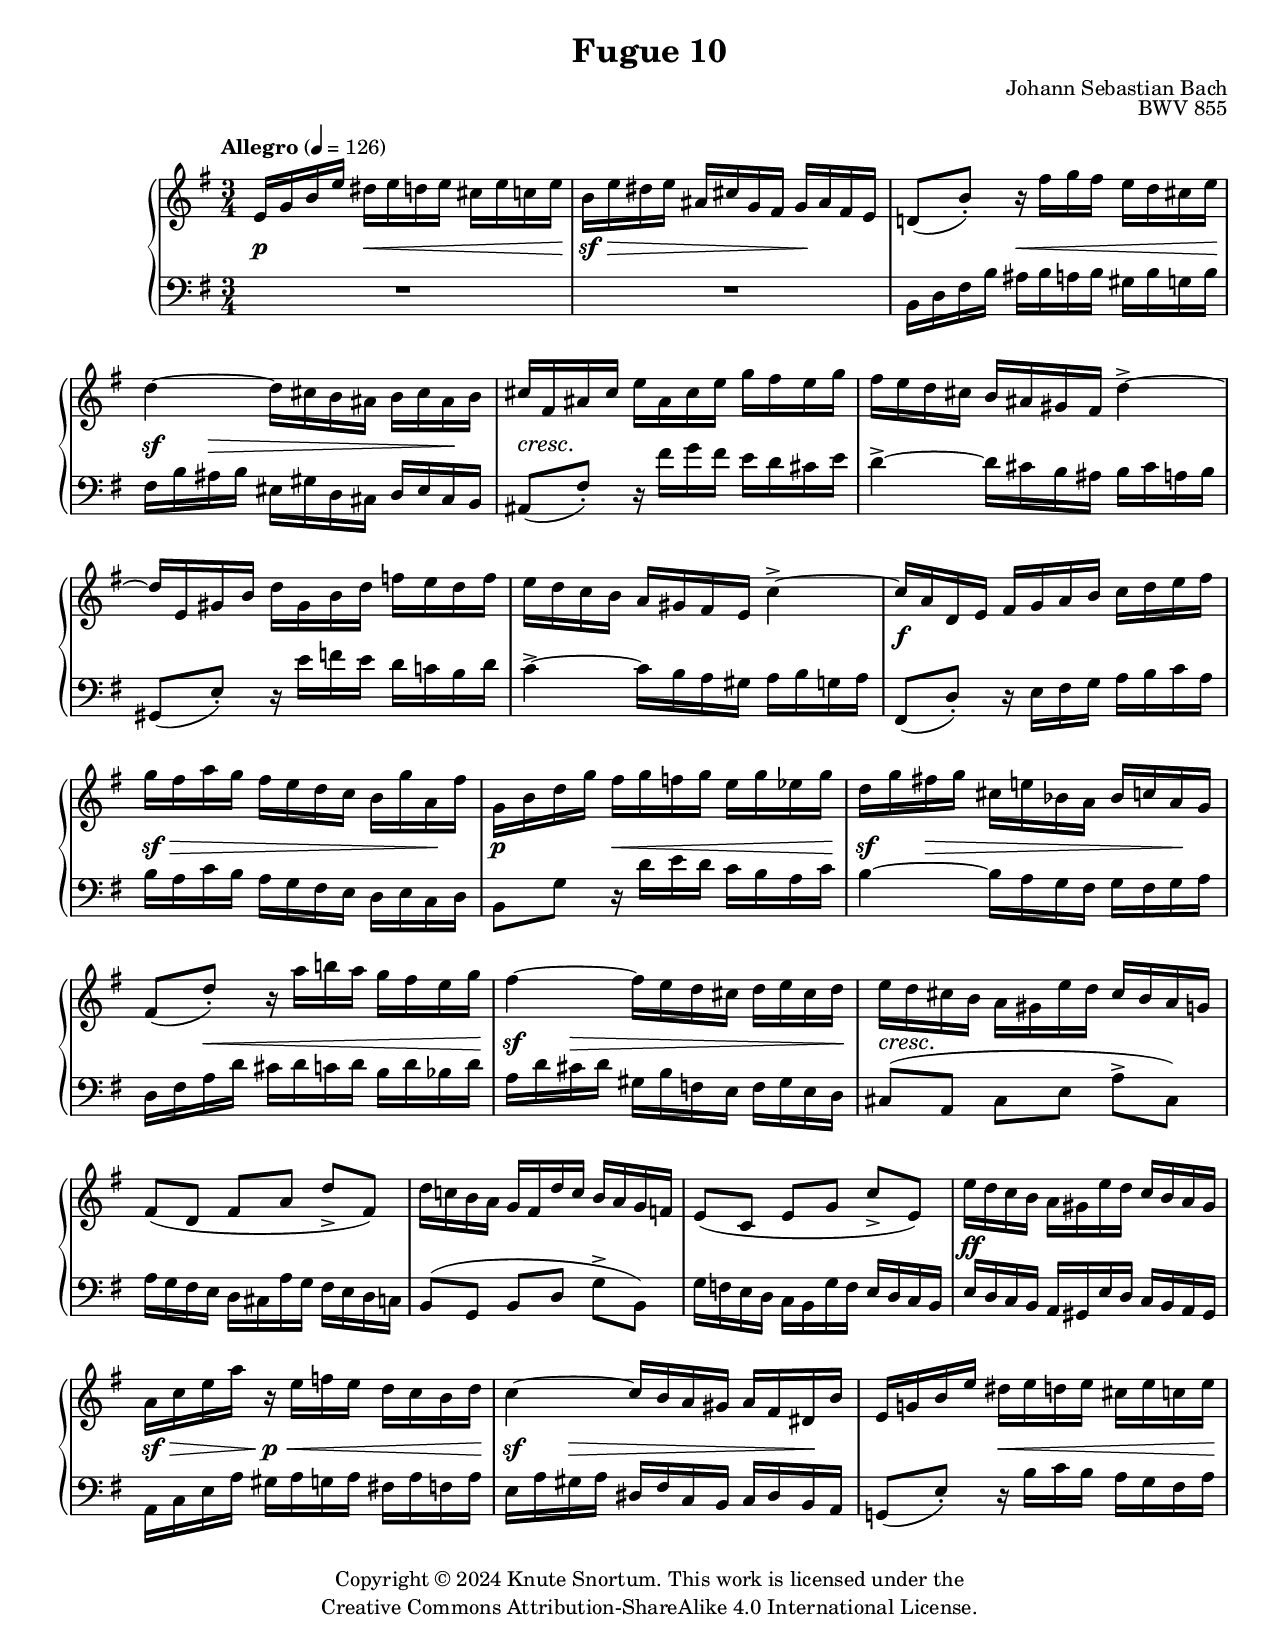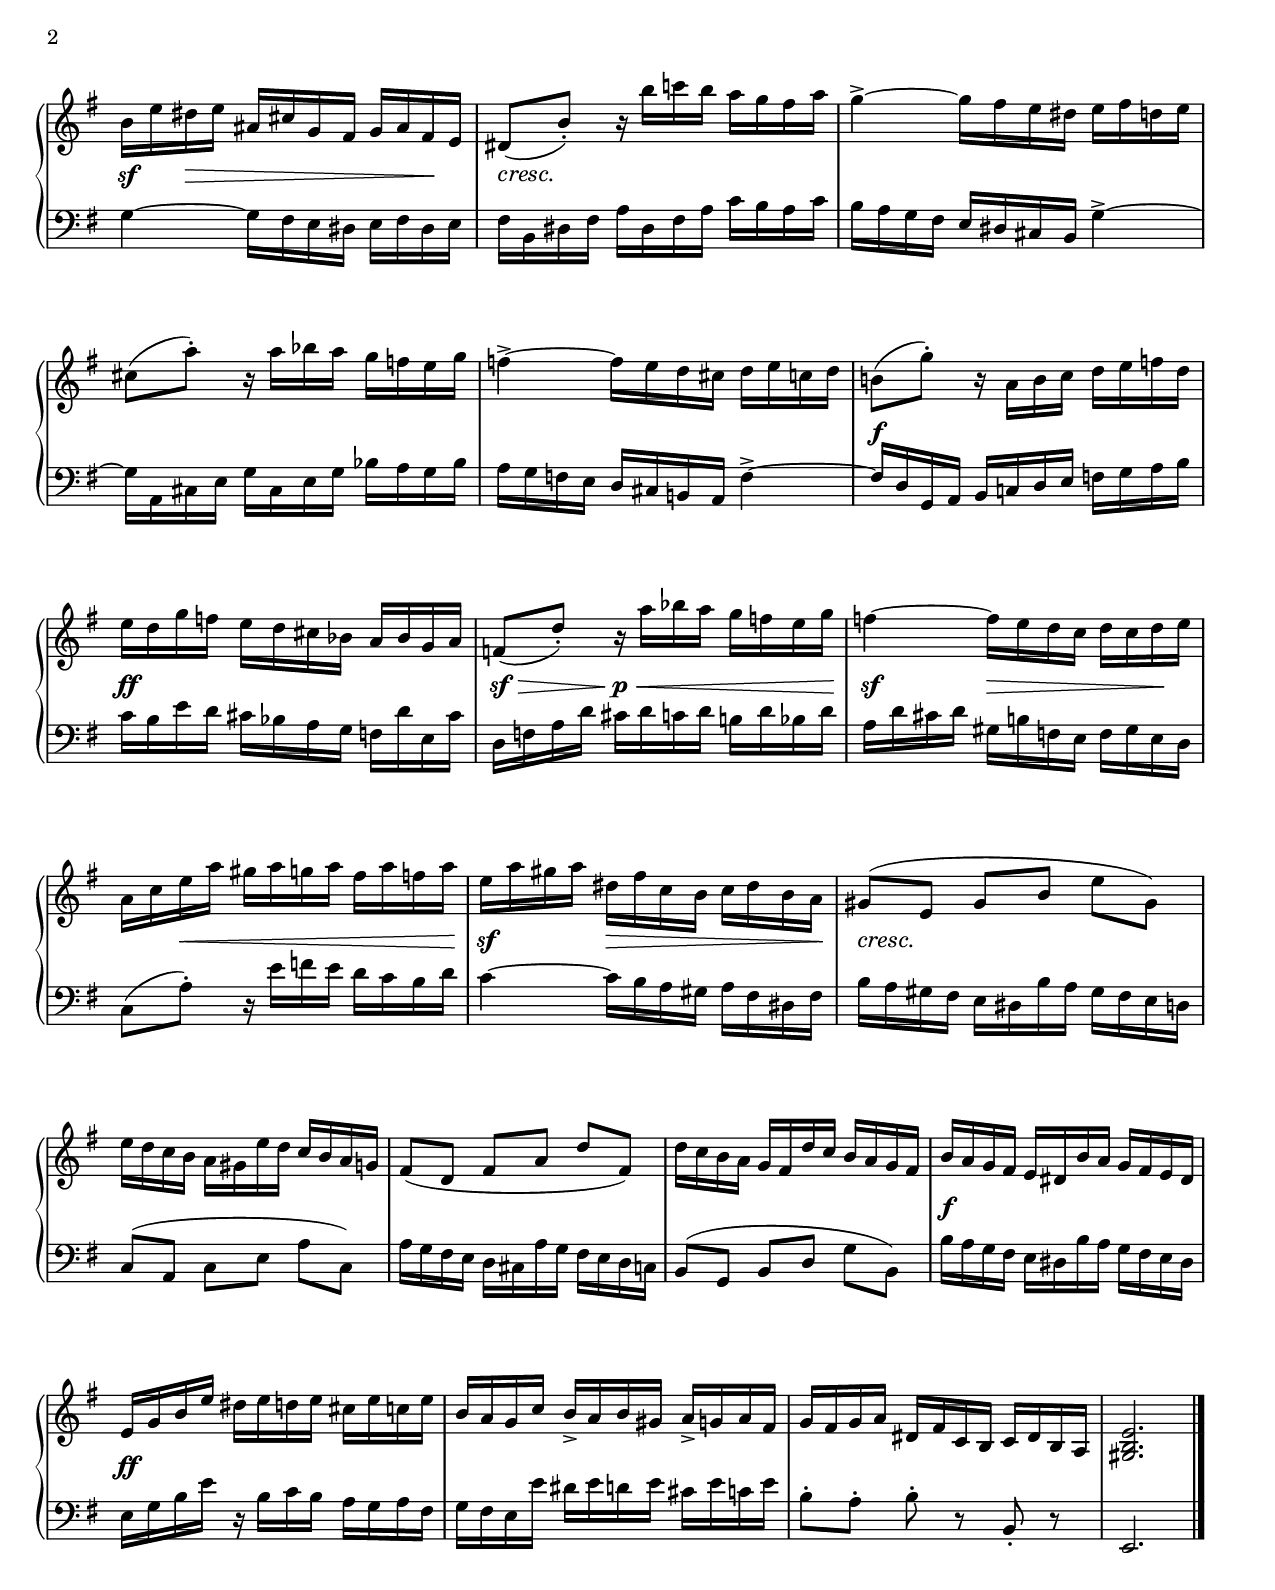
\version "2.24.0"

\include "includes/header-paper.ily"
%...+....1....+....2....+....3....+....4....+....5....+....6....+....7....+....

\version "2.24.0"
\language "english"

\include "global-variables.ily"

%%% Music %%%

global = {
  \time 3/4
  \key e \minor
}

rightHand = \relative {
  \global
  \beamQuarterNotes.34
  e'16 g b e  ds e d e  cs e c e |
  b16 e ds e  as, cs g fs  g as fs e |
  d!8( b'-.) r16 fs' g fs  e d cs e |
  d4~ d16 cs b as  b cs as b |
  cs16 fs, as cs  e as, cs e  g fs e g |
  fs16 e d cs  b as gs fs  d'4->~ |
  d16 e, gs b  d gs, b d  f e d f |
  e16 d c b  a gs fs e  c'4->~ |
  
  \barNumberCheck 9
  c16 a d, e  fs g a b  c d e fs |
  g16 fs a g  fs e d c  b g' a, fs' |
  g,16 b d g  fs g f g  e g ef g |
  d16 g fs! g  cs, e! bf a  bf c a g |
  fs8( d'-.) r16 a' b! a  g fs e g |
  fs4~ fs16 e d cs  d e cs d |
  e16 d cs b  a gs e' d  cs b a g |
  fs8( d fs a d-> fs,) |
  
  \barNumberCheck 17
  d'16 c! b a  g fs d' c  b a g f |
  e8( c e g c-> e,) |
  e'16 d c b  a gs e' d  c b a gs |
  a16 c e a  r e f e  d c b d |
  c4~ c16 b a gs  a fs ds b' |
  e,16 g! b e  ds e d e  cs e c e |
  b16 e ds e  as, cs g fs  g as fs e |
  ds8( b'-.) r16 b' c! b  a g fs a |
  
  \barNumberCheck 25
  g4->~ g16 fs e ds  e fs d e |
  cs8( a'-.) r16 a bf a  g f e g |
  f4->~ f16 e d cs  d e c d |
  b!8( g'-.) r16 a, b c  d e f d |
  e16 d g f  e d cs bf  a bf g a |
  f8( d'-.) r16 a' bf a  g f e g |
  f4~ f16 e d c  d c d e |
  a,16 c e a  gs a g a  fs a f a |
  
  \barNumberCheck 33
  e16 a gs a  ds, fs c b  c ds b a |
  gs8( e gs b e gs,) |
  e'16 d c b  a gs e' d  c b a g |
  fs8( d fs a d fs,) |
  d'16 c b a  g fs d' c  b a g fs |
  b16 a g fs  e ds b' a  g fs e ds |
  e16 g b e  ds e d e  cs e c e |
  b16 a g c  b-> a b gs  a-> g a fs |
  
  \barNumberCheck 41
  g16 fs g a  ds, fs c b  c ds b a |
  % gs in SrcB
  <gs b e>2. |
  \bar "|."
}

leftHand = \relative {
  \global
  \clef bass
  \beamQuarterNotes.34
  R2. * 2 |
  b,16 d fs b  as b a b  gs b g b |
  fs16 b as b  es, gs d cs  d es cs b |
  as8( fs'-.) r16 fs' g fs  e d cs e |
  d4->~ d16 cs b as  b cs a b |
  gs,8( e'-.) r16 e' f e  d c! b d |
  c4->~ c16 b a gs  a b g a |
  
  \barNumberCheck 9
  fs,8( d'-.) r16 e fs g  a b c a |
  b16 a c b  a g fs e  d e c d |
  b8 g' r16 d' e d  c b a c |
  b4~ b16 a g fs  g fs g a |
  d,16 fs a d  cs d c d  b d bf d |
  a16 d cs d  gs, b f e  f gs e d |
  cs8( a cs e a-> cs,) |
  a'16 g fs e  d cs a' g  fs e d c |
  
  \barNumberCheck 17
  b8( g b d g-> b,) |
  g'16 f e d  c b g' f  e d c b |
  e16 d c b  a gs e' d  c b a gs |
  a16 c e a  gs a g a  fs! a f a |
  e16 a gs a  ds, fs c b  c ds b a |
  g!8( e'-.) r16 b' c b  a g fs a |
  g4~ g16 fs e ds e  fs ds e |
  fs16 b, ds fs  a ds, fs a  c b a c |
  
  \barNumberCheck 25
  b16 a g fs  e ds cs b  g'4->~ |
  g16 a, cs e  g cs, e g  bf a g bf |
  a16 g f e  d cs b! a  f'4->~ |
  f16 d g, a  b c! d e  f g a b |
  c16 b e d  cs bf a g  f d' e, cs' |
  d,16 f a d  cs d c d  b! d bf d |
  a16 d cs d  gs, b! f e  f gs e d |
  c8( a'-.) r16 e' f e  d c b d |
  
  \barNumberCheck 33
  c4~ c16 b a gs  a fs ds fs |
  b16 a gs fs  e ds b' a  gs fs e d |
  c8( a c e a c,) |
  a'16 g fs e  d cs a' g fs e d c |
  b8( g b d g b,) |
  b'16 a g fs  e ds b' a  g fs e ds |
  e16 g b e  r b c b  a g a fs |
  g16 fs e e'  ds e d e  cs e c e |
  
  \barNumberCheck 41
  b8-. a-. b-. r b,-. r |
  e,2. |
}

dynamics = {
  \override DynamicTextSpanner.style = #'none
  s4\p s\< s8. s16\! |
  s2\sf\> s4\! |
  s4 s4..\< s16\! |
  s8\sf s8\> s4. s8\! |
  s2.\cresc |
  s2. * 3 |
  
  \barNumberCheck 9
  s2.\f |
  s2\sf\> s8 s\! |
  s4\p s4..\< s16\! |
  s8\sf s\> s4. s8\! |
  s8 s\< s4.. s16\! |
  s8\sf s\> s4.. s16\!
  s2.\cresc |
  s2. |
  
  \barNumberCheck 17
  s2. * 2 |
  s2.\ff |
  s4\sf\> s4..\p\< s16\!
  s8\sf s\> s4. s8\! |
  s4 s4..\< s16\! |
  s8\sf s\> s4. s8\! |
  s2.\cresc |
  
  \barNumberCheck 25
  s2. * 3 |
  s2.\f |
  s2.\ff |
  s4\sf\> s4..\p\< s16\!
  s4\sf s4.\> s8\! |
  s8 s\< s4.. s16\! |
  
  \barNumberCheck 33
  s4\sf s4..\> s16\!
  s2.\cresc |
  s2. * 3 |
  s2.\f |
  s2.\ff |
}

tempi = {
  \tempo "Allegro" 4 = 126
  s2. * 40 |
  \set Score.tempoHideNote = ##t
  \tempo 4 = 116
  s4 \tempo 4 = 108 s \tempo 4 = 100 s |
  s2. |
}

forceBreaks = {
  % page 1
  \repeat unfold 2 { s2.\noBreak } s2.\break\noPageBreak
  \repeat unfold 2 { s2.\noBreak } s2.\break\noPageBreak
  \repeat unfold 2 { s2.\noBreak } s2.\break\noPageBreak
  \repeat unfold 2 { s2.\noBreak } s2.\break\noPageBreak
  \repeat unfold 2 { s2.\noBreak } s2.\break\noPageBreak
  \repeat unfold 3 { s2.\noBreak } s2.\break\noPageBreak
  \repeat unfold 2 { s2.\noBreak } s2.\pageBreak
  
  % page 2
  \repeat unfold 2 { s2.\noBreak } s2.\break\noPageBreak
  \repeat unfold 2 { s2.\noBreak } s2.\break\noPageBreak
  \repeat unfold 2 { s2.\noBreak } s2.\break\noPageBreak
  \repeat unfold 2 { s2.\noBreak } s2.\break\noPageBreak
  \repeat unfold 3 { s2.\noBreak } s2.\break\noPageBreak
}

fugueTenNotes =
\score {
  \header {
    title = "Fugue 10"
  }
  \keepWithTag layout  
  \new PianoStaff \with {
    \override StaffGrouper.staff-staff-spacing = 
      #'((basic-distance . 10)
         (padding . 1))
  } <<
    \new Staff = "upper" \rightHand
    \new Dynamics \dynamics
    \new Staff = "lower" \leftHand
    \new Dynamics \tempi
    \new Devnull \forceBreaks
  >>
  \layout {
    \context {
      \Score
      \override Stem.details.beamed-lengths = #'(3.5 3.9)
    }
  }
}

\include "articulate.ly"

fugueTenMidi =
\book {
  \bookOutputName "fugue-10-bwv-855"
  \score {
    \keepWithTag midi
    \articulate <<
      \new Staff = "upper" << \rightHand \dynamics \tempi >>
      \new Staff = "lower" << \leftHand \dynamics \tempi >>
    >>
    \midi {}
  }
}


\header {
  title = "Fugue 10"
  composer = "Johann Sebastian Bach"
  opus = "BWV 855"
}
  
\paper {
  print-all-headers = ##f
}

\fugueTenNotes
\fugueTenMidi